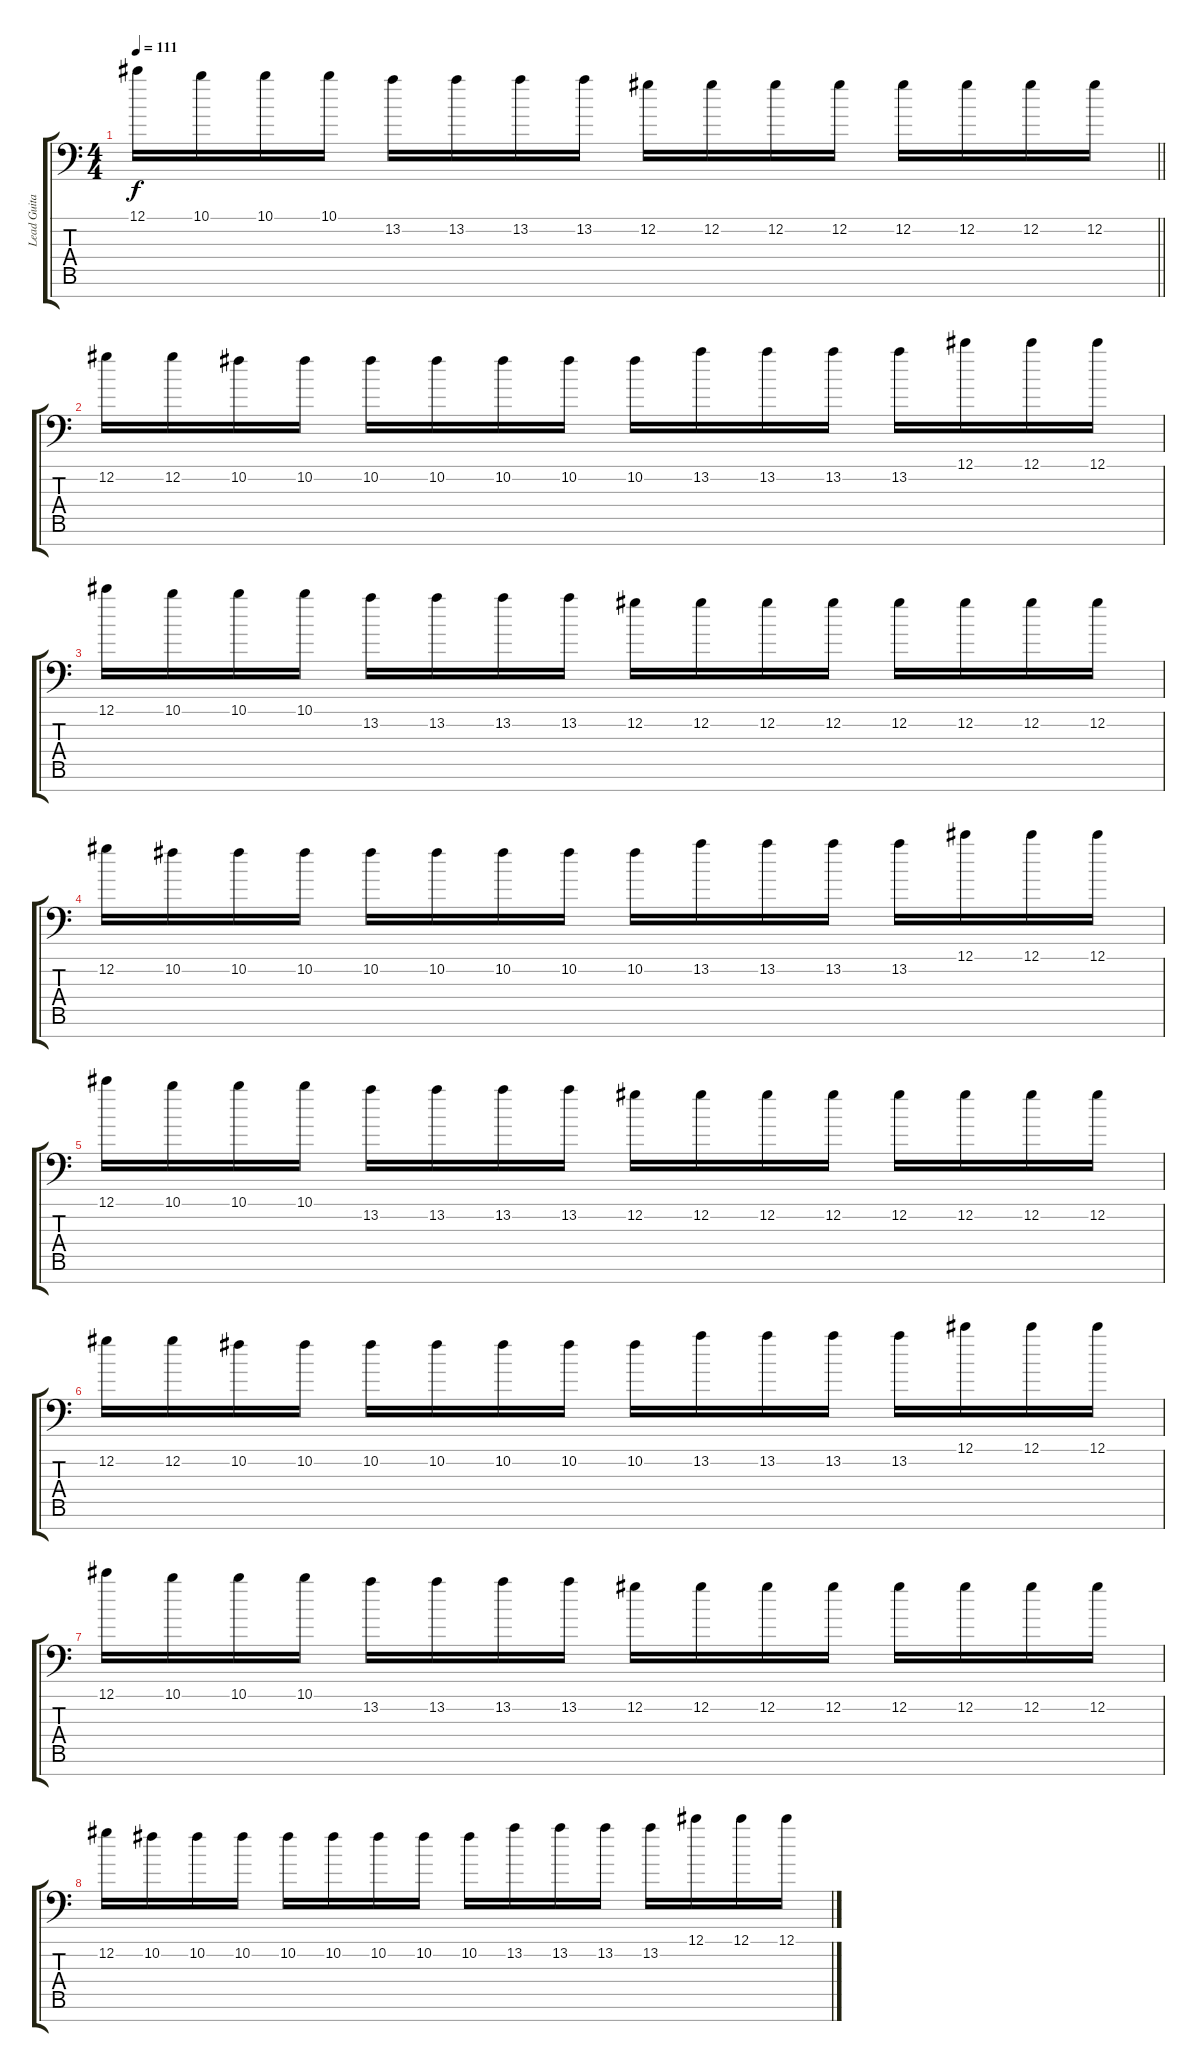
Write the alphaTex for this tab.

\track ("Lead Guitar" "Lead Guita") {instrument distortionguitar}
\staff {score tabs}
\tuning (Db4 Ab3 Eb3 Db3 Ab2 Eb2 Gb1) {hide}
\ts (4 4)
\tempo 111
\clef f4
\barLineRight lightlight
\ks c
12.1.16{dy f} 10.1.16 10.1.16 10.1.16 13.2.16 13.2.16 13.2.16 13.2.16 12.2.16 12.2.16 12.2.16 12.2.16 12.2.16 12.2.16 12.2.16 12.2.16 |
\section ("" "")
12.2.16{volume 6} 12.2.16 10.2.16 10.2.16 10.2.16 10.2.16 10.2.16 10.2.16 10.2.16 13.2.16 13.2.16 13.2.16 13.2.16 12.1.16 12.1.16 12.1.16 |
12.1.16 10.1.16 10.1.16 10.1.16 13.2.16 13.2.16 13.2.16 13.2.16 12.2.16 12.2.16 12.2.16 12.2.16 12.2.16 12.2.16 12.2.16 12.2.16 |
12.2.16 10.2.16 10.2.16 10.2.16 10.2.16 10.2.16 10.2.16 10.2.16 10.2.16 13.2.16 13.2.16 13.2.16 13.2.16 12.1.16 12.1.16 12.1.16 |
12.1.16 10.1.16 10.1.16 10.1.16 13.2.16 13.2.16 13.2.16 13.2.16 12.2.16 12.2.16 12.2.16 12.2.16 12.2.16 12.2.16 12.2.16 12.2.16 |
12.2.16{volume 6} 12.2.16 10.2.16 10.2.16 10.2.16 10.2.16 10.2.16 10.2.16 10.2.16 13.2.16 13.2.16 13.2.16 13.2.16 12.1.16 12.1.16 12.1.16 |
12.1.16 10.1.16 10.1.16 10.1.16 13.2.16 13.2.16 13.2.16 13.2.16 12.2.16 12.2.16 12.2.16 12.2.16 12.2.16 12.2.16 12.2.16 12.2.16 |
12.2.16 10.2.16 10.2.16 10.2.16 10.2.16 10.2.16 10.2.16 10.2.16 10.2.16 13.2.16 13.2.16 13.2.16 13.2.16 12.1.16 12.1.16 12.1.16
